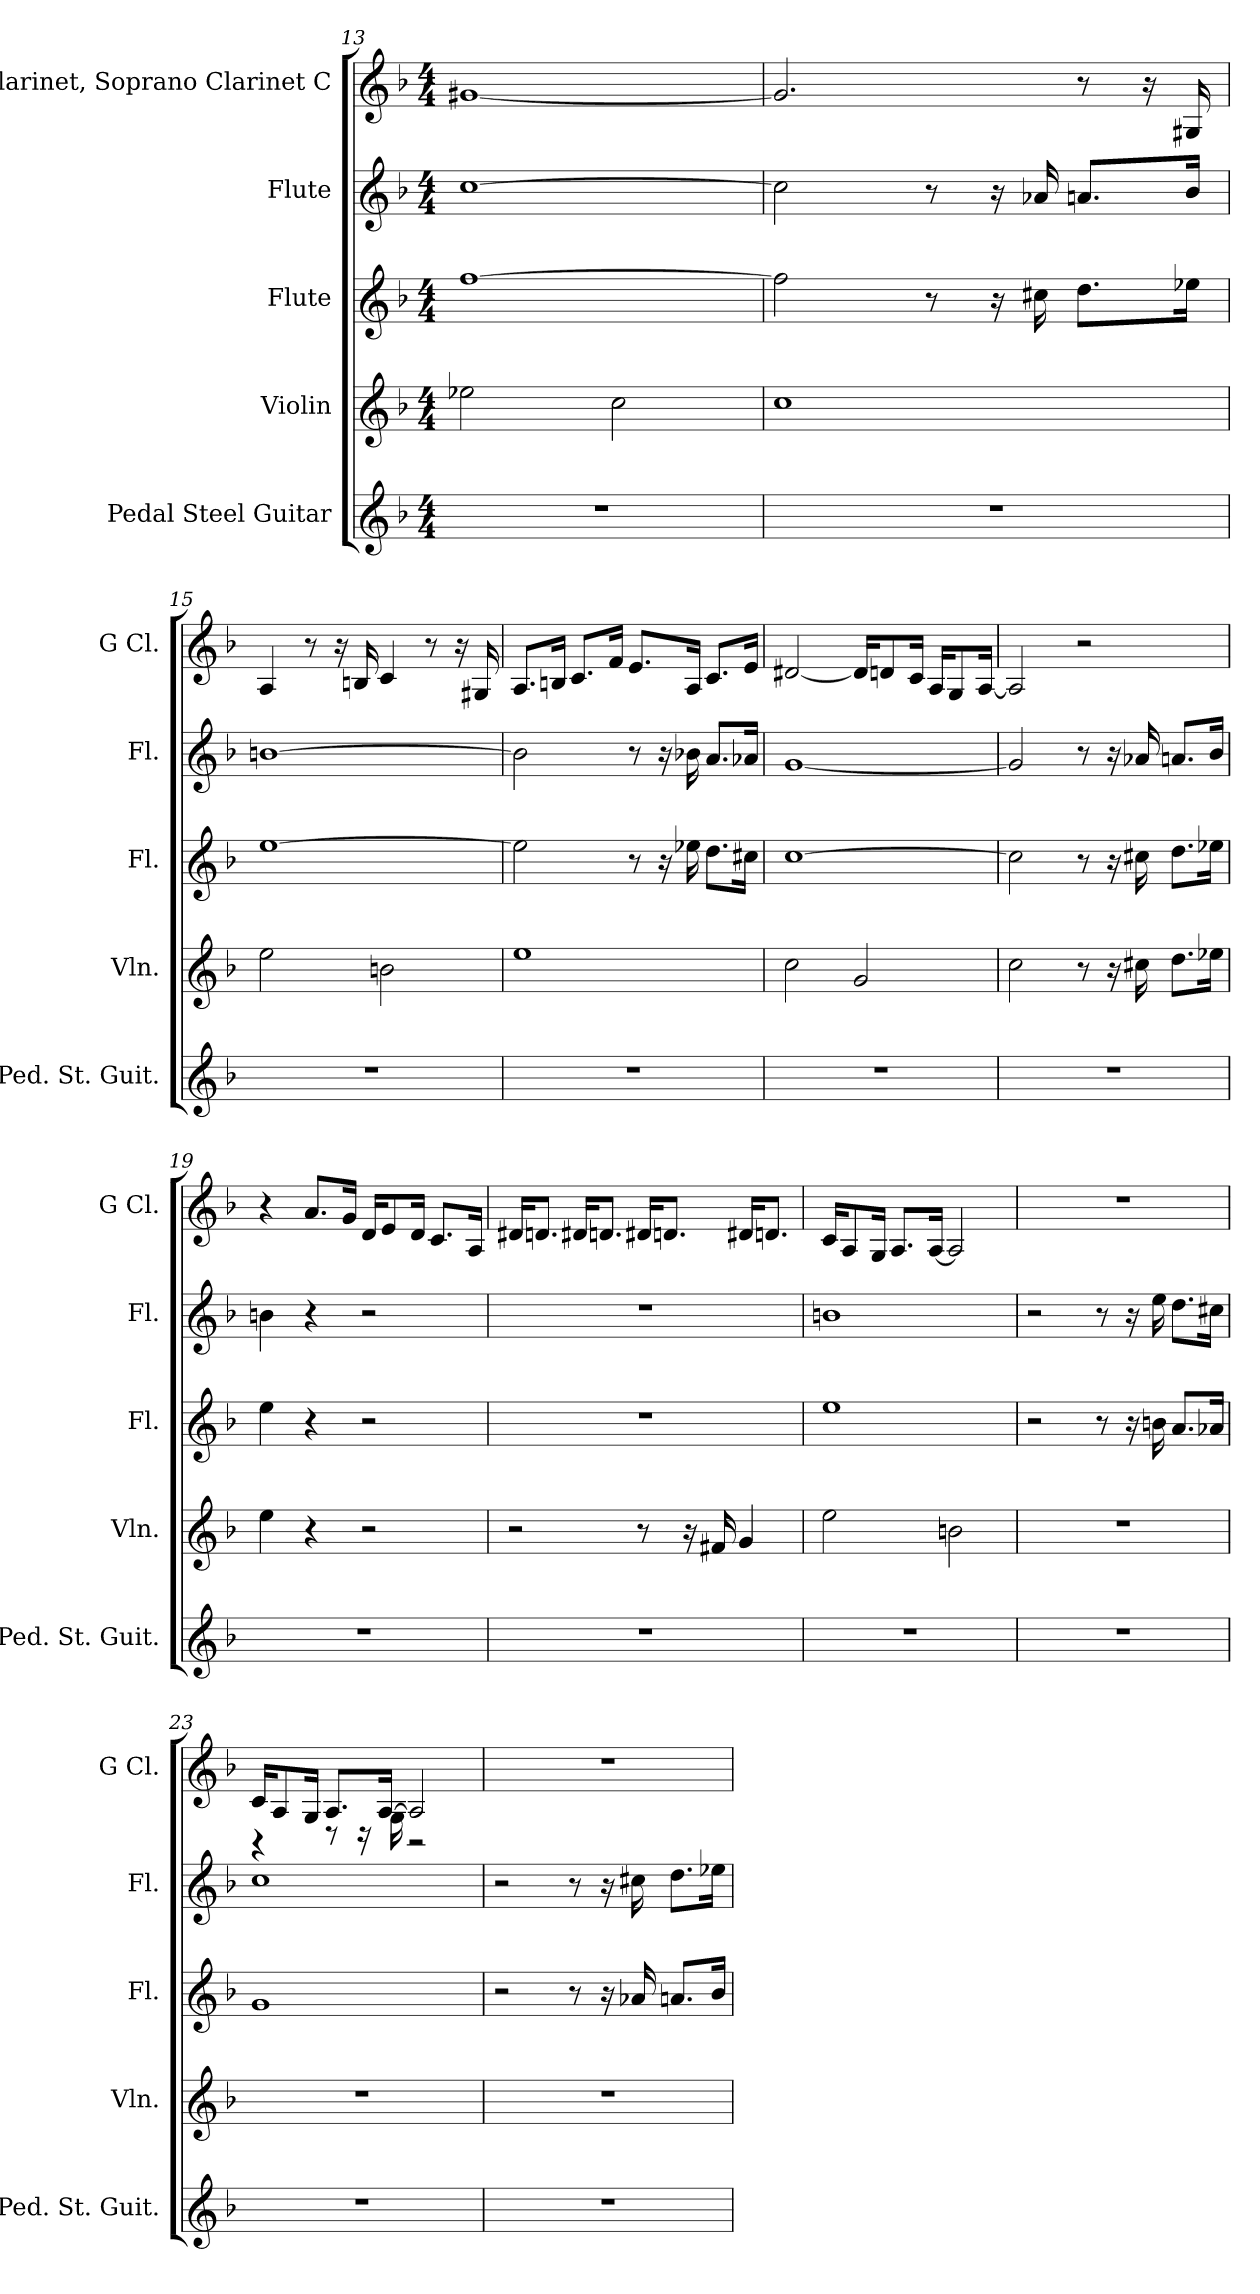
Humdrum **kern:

**kern	**kern	**kern	**kern	**kern
*part5	*part4	*part3	*part2	*part1
*staff5	*staff4	*staff3	*staff2	*staff1
*I"Pedal Steel Guitar	*I"Violin	*I"Flute	*I"Flute	*I"G Clarinet, Soprano Clarinet C
*I'Ped. St. Guit.	*I'Vln.	*I'Fl.	*I'Fl.	*I'G Cl.
*clefG2	*clefG2	*clefG2	*clefG2	*clefG2
*	*	*	*	*ITrd1c2
*k[b-]	*k[b-]	*k[b-]	*k[b-]	*k[b-e-a-]
*M4/4	*M4/4	*M4/4	*M4/4	*M4/4
=13	=13	=13	=13	=13
1r	2ee-X\	[1ff	[1cc	[1f#X
.	2cc\	.	.	.
=14	=14	=14	=14	=14
1r	1cc	2ff\]	2cc\]	2.f#/]
.	.	8r	8r	.
.	.	16r	16r	.
.	.	16cc#X\	16a-X/	.
.	.	8.dd\L	8.an/L	8r
.	.	.	.	16r
.	.	16ee-X\Jk	16b-/Jk	16F#X/
!!LO:PB:g=z
=15	=15	=15	=15	=15
1r	2ee\	[1ee	[1bn	4G/
.	.	.	.	8r
.	.	.	.	16r
.	.	.	.	16An/
.	2bn\	.	.	4B-/
.	.	.	.	8r
.	.	.	.	16r
.	.	.	.	16F#X/
=16	=16	=16	=16	=16
1r	1ee	2ee\]	2b\]	8.G/L
.	.	.	.	16An/Jk
.	.	.	.	8.B-/L
.	.	.	.	16e-/Jk
.	.	8r	8r	8.d/L
.	.	16r	16r	.
.	.	16ee-X\	16b-X\	16G/Jk
.	.	8.dd\L	8.a/L	8.B-/L
.	.	16cc#X\Jk	16a-X/Jk	16d/Jk
=17	=17	=17	=17	=17
1r	2cc\	[1cc	[1g	[2c#X/
.	2g/	.	.	16c#/KL]
.	.	.	.	8cn/
.	.	.	.	16B-/Jk
.	.	.	.	16G/KL
.	.	.	.	8F/
.	.	.	.	[16G/Jk
!!LO:LB:g=z
=18	=18	=18	=18	=18
1r	2cc\	2cc\]	2g/]	2G/]
.	8r	8r	8r	2r
.	16r	16r	16r	.
.	16cc#X\	16cc#X\	16a-X/	.
.	8.dd\L	8.dd\L	8.an/L	.
.	16ee-X\Jk	16ee-X\Jk	16b-/Jk	.
=19	=19	=19	=19	=19
1r	4ee\	4ee\	4bn\	4r
.	4r	4r	4r	8.g/L
.	.	.	.	16f/Jk
.	2r	2r	2r	16c/KL
.	.	.	.	8d/
.	.	.	.	16c/Jk
.	.	.	.	8.B-/L
.	.	.	.	16G/Jk
=20	=20	=20	=20	=20
1r	2r	1r	1r	16c#X/KL
.	.	.	.	8.cn/J
.	.	.	.	16c#X/KL
.	.	.	.	8.cn/J
.	8r	.	.	16c#X/KL
.	.	.	.	8.cn/J
.	16r	.	.	.
.	16f#X/	.	.	.
.	4g/	.	.	16c#X/KL
.	.	.	.	8.cn/J
!!LO:PB:g=z
=21	=21	=21	=21	=21
1r	2ee\	1ee	1bn	16B-/KL
.	.	.	.	8G/
.	.	.	.	16F/Jk
.	.	.	.	8.G/L
.	.	.	.	[16G/Jk
.	2bn\	.	.	2G/]
=22	=22	=22	=22	=22
1r	1r	2r	2r	1r
.	.	8r	8r	.
.	.	16r	16r	.
.	.	16bn\	16ee\	.
.	.	8.a/L	8.dd\L	.
.	.	16a-X/Jk	16cc#X\Jk	.
=23	=23	=23	=23	=23
*	*	*	*	*^
1r	1r	1g	1cc	16B-/KL	4r
.	.	.	.	8G/	.
.	.	.	.	16F/Jk	.
.	.	.	.	8.G/L	8r
.	.	.	.	.	16r
.	.	.	.	[16G/Jk	16F\
.	.	.	.	2G/]	2r
*	*	*	*	*v	*v
=24	=24	=24	=24	=24
1r	1r	2r	2r	1r
.	.	8r	8r	.
.	.	16r	16r	.
.	.	16a-X/	16cc#X\	.
.	.	8.an/L	8.dd\L	.
.	.	16b-/Jk	16ee-X\Jk	.
=	=	=	=	=
*-	*-	*-	*-	*-
